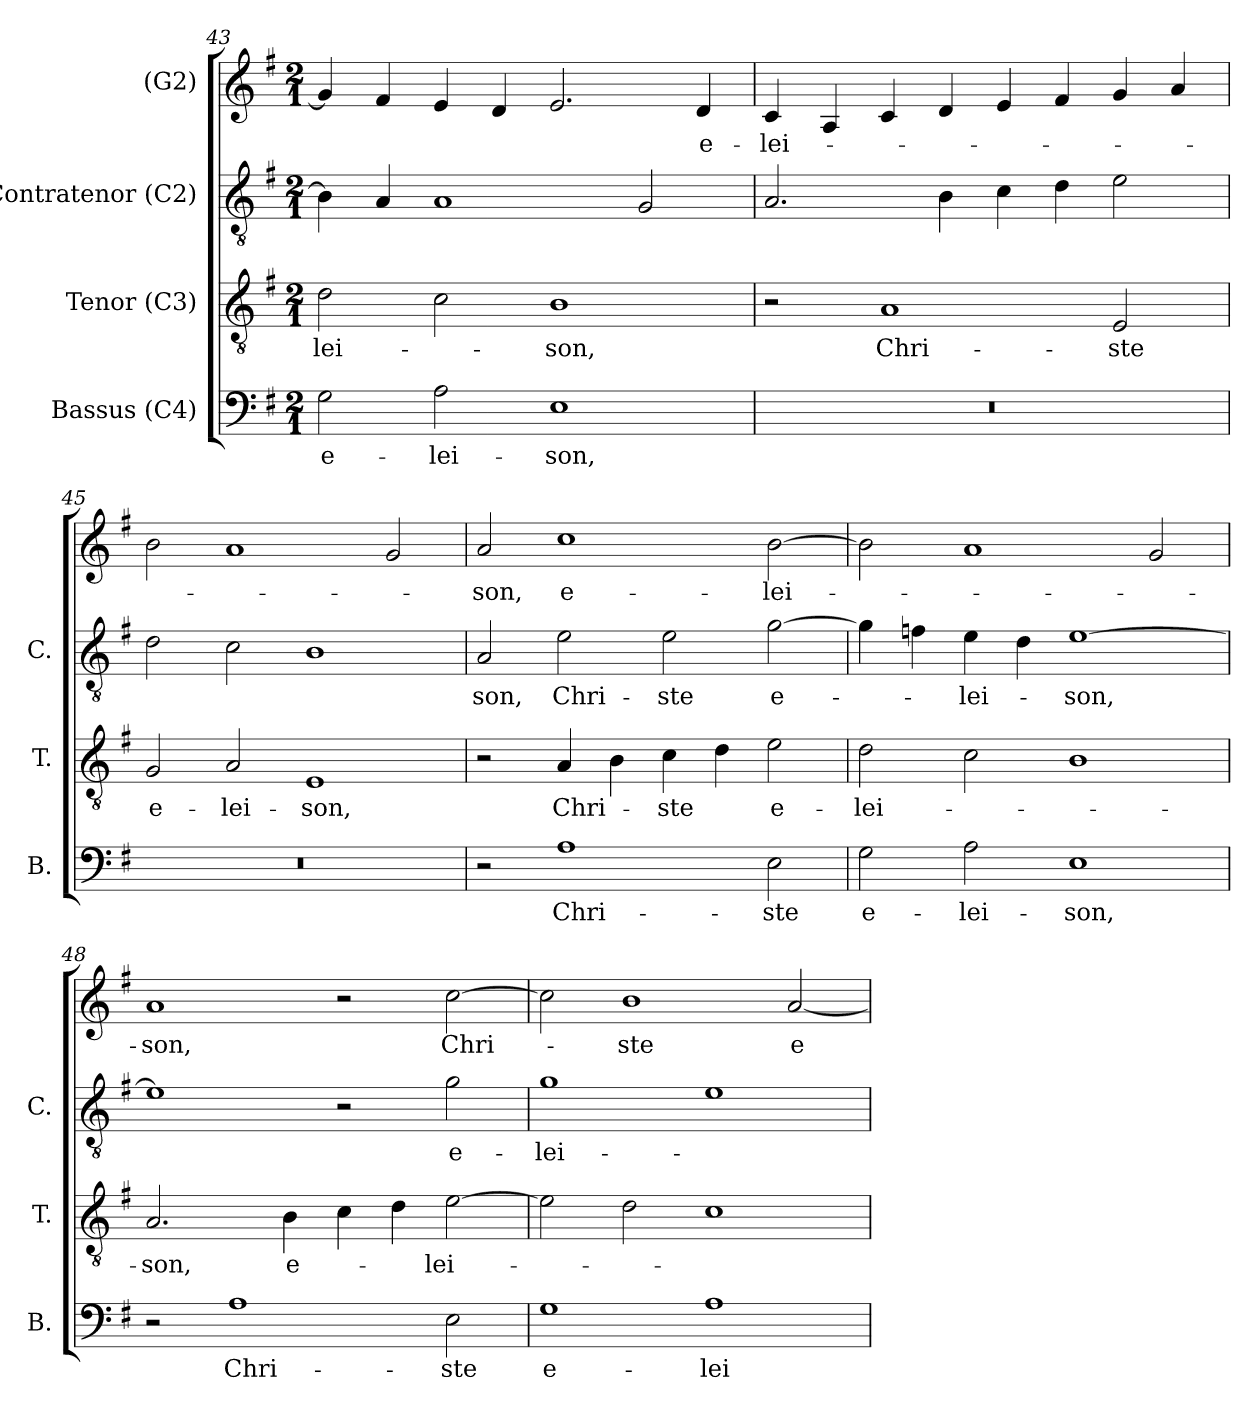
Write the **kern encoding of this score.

**kern	**text	**kern	**text	**kern	**text	**kern	**text
*part4	*part4	*part3	*part3	*part2	*part2	*part1	*part1
*staff4	*staff4	*staff3	*staff3	*staff2	*staff2	*staff1	*staff1
*I"Bassus (C4)	*	*I"Tenor (C3)	*	*I"Contratenor (C2)	*	*I"(G2)	*
*I'B.	*	*I'T.	*	*I'C.	*	*	*
*clefF4	*	*clefGv2	*	*clefGv2	*	*clefG2	*
*	*	*ITrd7c12	*	*ITrd7c12	*	*	*
*k[f#]	*	*k[f#]	*	*k[f#]	*	*k[f#]	*
*G:	*	*G:	*	*G:	*	*G:	*
*M2/1	*	*M2/1	*	*M2/1	*	*M2/1	*
=43	=43	=43	=43	=43	=43	=43	=43
!	!LO:LY:b:color=#000000	!	!	!	!	!	!
!	!	!	!LO:LY:b:color=#000000	!	!	!	!
2Gi\	e-	2Di\	-lei-	4BBi\]	.	4gi/]	.
.	.	.	.	4AAi/	.	4f#i/	.
!	!LO:LY:b:color=#000000	!	!	!	!	!	!
2Ai\	-lei-	2Ci\	.	1AAi	.	4ei/	.
.	.	.	.	.	.	4di/	.
!	!LO:LY:b:color=#000000	!	!	!	!	!	!
!	!	!	!LO:LY:b:color=#000000	!	!	!	!
1Ei	-son,	1BBi	-son,	.	.	2.ei/	.
.	.	.	.	2GGi/	.	.	.
!	!	!	!	!	!	!	!LO:LY:b:color=#000000
.	.	.	.	.	.	4di/	e-
!!LO:LB:g=z
=44	=44	=44	=44	=44	=44	=44	=44
!LO:N:vis=1	!	!	!	!	!	!	!
!	!	!	!	!	!	!	!LO:LY:b:color=#000000
0r	.	2r	.	2.AAi/	.	4ci/	-lei-
.	.	.	.	.	.	4Ai/	.
!	!	!	!LO:LY:b:color=#000000	!	!	!	!
.	.	1AAi	Chri-	.	.	4ci/	.
.	.	.	.	4BBi\	.	4di/	.
.	.	.	.	4Ci\	.	4ei/	.
.	.	.	.	4Di\	.	4f#i/	.
!	!	!	!LO:LY:b:color=#000000	!	!	!	!
.	.	2EEi/	-ste	2Ei\	.	4gi/	.
.	.	.	.	.	.	4ai/	.
=45	=45	=45	=45	=45	=45	=45	=45
!LO:N:vis=1	!	!	!	!	!	!	!
!	!	!	!LO:LY:b:color=#000000	!	!	!	!
0r	.	2GGi/	e-	2Di\	.	2bi\	.
!	!	!	!LO:LY:b:color=#000000	!	!	!	!
.	.	2AAi/	-lei-	2Ci\	.	1ai	.
!	!	!	!LO:LY:b:color=#000000	!	!	!	!
.	.	1EEi	-son,	1BBi	.	.	.
.	.	.	.	.	.	2gi/	.
=46	=46	=46	=46	=46	=46	=46	=46
!	!	!	!	!	!LO:LY:b:color=#000000	!	!
!	!	!	!	!	!	!	!LO:LY:b:color=#000000
2r	.	2r	.	2AAi/	-son,	2ai/	-son,
!	!LO:LY:b:color=#000000	!	!	!	!	!	!
!	!	!	!LO:LY:b:color=#000000	!	!	!	!
!	!	!	!	!	!LO:LY:b:color=#000000	!	!
!	!	!	!	!	!	!	!LO:LY:b:color=#000000
1Ai	Chri-	4AAi/	Chri-	2Ei\	Chri-	1cci	e-
.	.	4BBi\	.	.	.	.	.
!	!	!	!LO:LY:b:color=#000000	!	!	!	!
!	!	!	!	!	!LO:LY:b:color=#000000	!	!
.	.	4Ci\	-ste	2Ei\	-ste	.	.
.	.	4Di\	.	.	.	.	.
!	!LO:LY:b:color=#000000	!	!	!	!	!	!
!	!	!	!LO:LY:b:color=#000000	!	!	!	!
!	!	!	!	!	!LO:LY:b:color=#000000	!	!
!	!	!	!	!	!	!	!LO:LY:b:color=#000000
2Ei\	-ste	2Ei\	e-	[2Gi\	e-	[2bi\	-lei-
=47	=47	=47	=47	=47	=47	=47	=47
!	!LO:LY:b:color=#000000	!	!	!	!	!	!
!	!	!	!LO:LY:b:color=#000000	!	!	!	!
2Gi\	e-	2Di\	-lei-	4Gi\]	.	2bi\]	.
.	.	.	.	4Fni\	.	.	.
!	!LO:LY:b:color=#000000	!	!	!	!	!	!
!	!	!	!	!	!LO:LY:b:color=#000000	!	!
2Ai\	-lei-	2Ci\	.	4Ei\	-lei-	1ai	.
.	.	.	.	4Di\	.	.	.
!	!LO:LY:b:color=#000000	!	!	!	!	!	!
!	!	!	!	!	!LO:LY:b:color=#000000	!	!
1Ei	-son,	1BBi	.	[1Ei	-son,	.	.
.	.	.	.	.	.	2gi/	.
=48	=48	=48	=48	=48	=48	=48	=48
!	!	!	!LO:LY:b:color=#000000	!	!	!	!
!	!	!	!	!	!	!	!LO:LY:b:color=#000000
2r	.	2.AAi/	-son,	1Ei]	.	1ai	-son,
!	!LO:LY:b:color=#000000	!	!	!	!	!	!
1Ai	Chri-	.	.	.	.	.	.
!	!	!	!LO:LY:b:color=#000000	!	!	!	!
.	.	4BBi\	e-	.	.	.	.
.	.	4Ci\	.	2r	.	2r	.
.	.	4Di\	.	.	.	.	.
!	!LO:LY:b:color=#000000	!	!	!	!	!	!
!	!	!	!LO:LY:b:color=#000000	!	!	!	!
!	!	!	!	!	!LO:LY:b:color=#000000	!	!
!	!	!	!	!	!	!	!LO:LY:b:color=#000000
2Ei\	-ste	[2Ei\	-lei-	2Gi\	e-	[2cci\	Chri-
!!LO:LB:g=z
=49	=49	=49	=49	=49	=49	=49	=49
!	!LO:LY:b:color=#000000	!	!	!	!	!	!
!	!	!	!	!	!LO:LY:b:color=#000000	!	!
1Gi	e-	2Ei\]	.	1Gi	-lei-	2cci\]	.
!	!	!	!	!	!	!	!LO:LY:b:color=#000000
.	.	2Di\	.	.	.	1bi	-ste
!	!LO:LY:b:color=#000000	!	!	!	!	!	!
1Ai	-lei-	1Ci	.	1Ei	.	.	.
!	!	!	!	!	!	!	!LO:LY:b:color=#000000
.	.	.	.	.	.	[2ai/	e-
=	=	=	=	=	=	=	=
*-	*-	*-	*-	*-	*-	*-	*-
